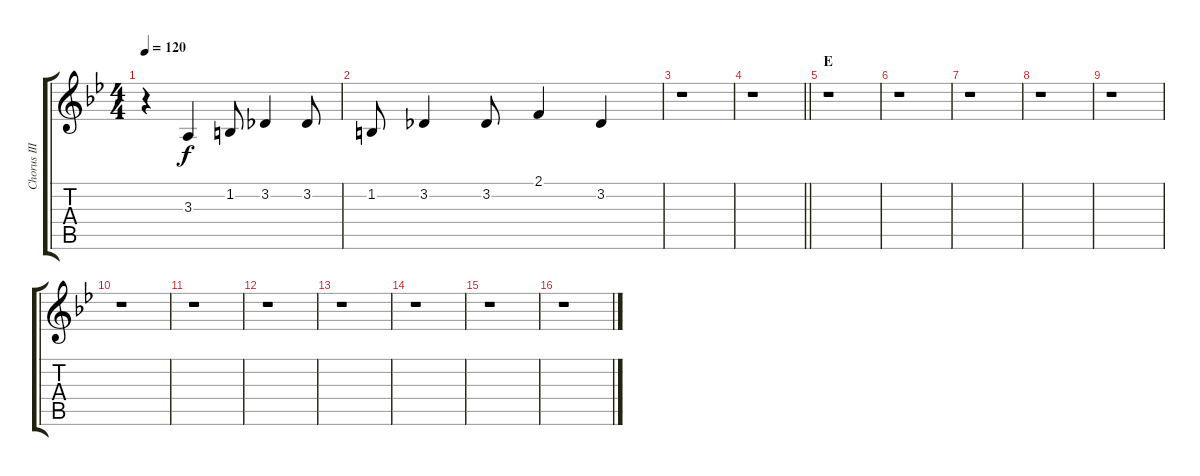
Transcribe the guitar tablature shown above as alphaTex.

\track ("Chorus III" "Chorus III") {instrument voiceoohs}
\staff {score tabs}
\tuning (Eb4 Bb3 Gb3 Db3 Ab2 Eb2) {hide}
\ts (4 4)
\tempo 120
\clef g2
\ks bb
r.4{dy f} 3.3.4 1.2.8 3.2.4 3.2.8 |
1.2.8 3.2.4 3.2.8 2.1.4 3.2.4 |
r.1 |
\barLineRight lightlight
r.1 |
\section ("" "E")
r.1 |
r.1 |
r.1 |
r.1 |
r.1 |
r.1 |
r.1 |
r.1 |
r.1 |
r.1 |
r.1 |
r.1
